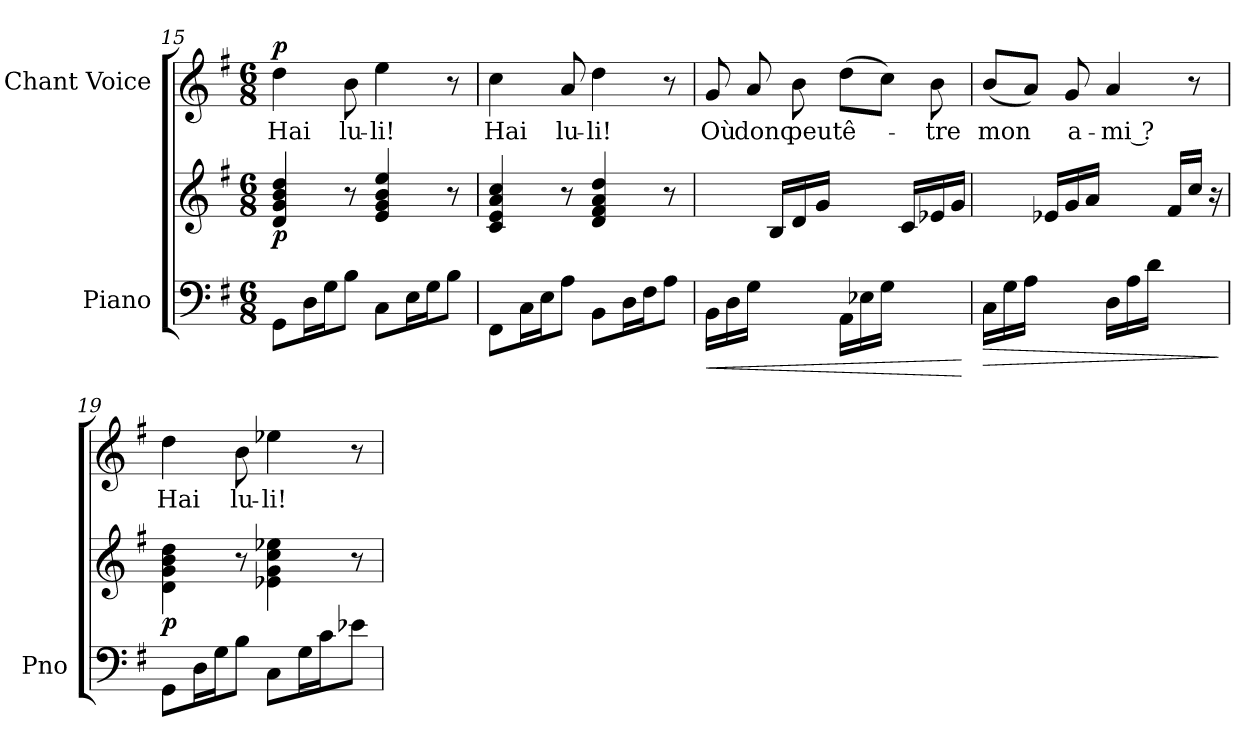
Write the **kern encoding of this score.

**kern	**kern	**dynam	**kern	**text	**dynam
*part2	*part2	*part2	*part1	*part1	*part1
*staff3	*staff2	*staff2/3	*staff1	*staff1	*staff1
*I"Piano	*	*	*I"Chant Voice	*	*
*I'Pno	*	*	*	*	*
*clefF4	*clefG2	*	*clefG2	*	*
*k[f#]	*k[f#]	*	*k[f#]	*	*
*M6/8	*M6/8	*	*M6/8	*	*
=15	=15	=15	=15	=15	=15
!	!	!LO:DY:b	!	!	!LO:DY:a
8GG\L	4d/ 4g/ 4b/ 4dd/	p	4dd\	Hai	p
16D\L	.	.	.	.	.
16G\J	.	.	.	.	.
8B\J	8r	.	8b\	lu-	.
8C\L	4e/ 4g/ 4b/ 4ee/	.	4ee\	-li!	.
16E\L	.	.	.	.	.
16G\J	.	.	.	.	.
8B\J	8r	.	8r	.	.
=16	=16	=16	=16	=16	=16
8FF#\L	4c/ 4e/ 4a/ 4cc/	.	4cc\	Hai	.
16C\L	.	.	.	.	.
16E\J	.	.	.	.	.
8A\J	8r	.	8a/	lu-	.
8BB\L	4d/ 4f#/ 4a/ 4dd/	.	4dd\	-li!	.
16D\L	.	.	.	.	.
16F#\J	.	.	.	.	.
8A\J	8r	.	8r	.	.
=17	=17	=17	=17	=17	=17
!	!	!LO:HP:b=2	!	!	!
*^	*	*	*	*	*
(16BB\LL	2.ryy	8.ryy	<	8g/	Où	.
16D\	.	.	.	.	.	.
16G\JJ	.	.	.	8a/	donc	.
8.ryy	.	16B/LL	.	.	.	.
.	.	16d/	.	8b\	peut	.
.	.	16g/JJ)	.	.	.	.
(16AA\LL	.	8.ryy	.	(8dd\L	ê-	.
16E-X\	.	.	.	.	.	.
16G\JJ	.	.	.	8cc\J)	.	.
8.ryy	.	16c/LL	.	.	.	.
.	.	16e-X/	.	8b\	-tre	.
.	.	16g/JJ)	.	.	.	.
*v	*v	*	*	*	*	*
.	.	[	.	.	.
=18	=18	=18	=18	=18	=18
!	!	!LO:HP:b=2	!	!	!
*^	*	*	*	*	*
(16C\LL	2.ryy	8.ryy	>	(8b/L	mon	.
16G\	.	.	.	.	.	.
16A\JJ	.	.	.	8a/J)	.	.
8.ryy	.	16e-X/LL	.	.	.	.
.	.	16g/	.	8g/	a-	.
.	.	16a/JJ)	.	.	.	.
(16D\LL	.	8.ryy	.	4a/	-mi ?	.
16A\	.	.	.	.	.	.
16d\JJ	.	.	.	.	.	.
8.ryy	.	16f#/LL	.	.	.	.
.	.	16cc/JJ)	.	8r	.	.
.	.	16r	.	.	.	.
*v	*v	*	*	*	*	*
.	.	]	.	.	.
=19	=19	=19	=19	=19	=19
!	!	!LO:DY:b	!	!	!
8GG\L	4d\ 4g\ 4b\ 4dd\	p	4dd\	Hai	.
16D\L	.	.	.	.	.
16G\J	.	.	.	.	.
8B\J	8r	.	8b\	lu-	.
8C\L	4e-X\ 4g\ 4cc\ 4ee-X\	.	4ee-X\	-li!	.
16G\L	.	.	.	.	.
16c\J	.	.	.	.	.
8e-X\J	8r	.	8r	.	.
=	=	=	=	=	=
*-	*-	*-	*-	*-	*-
